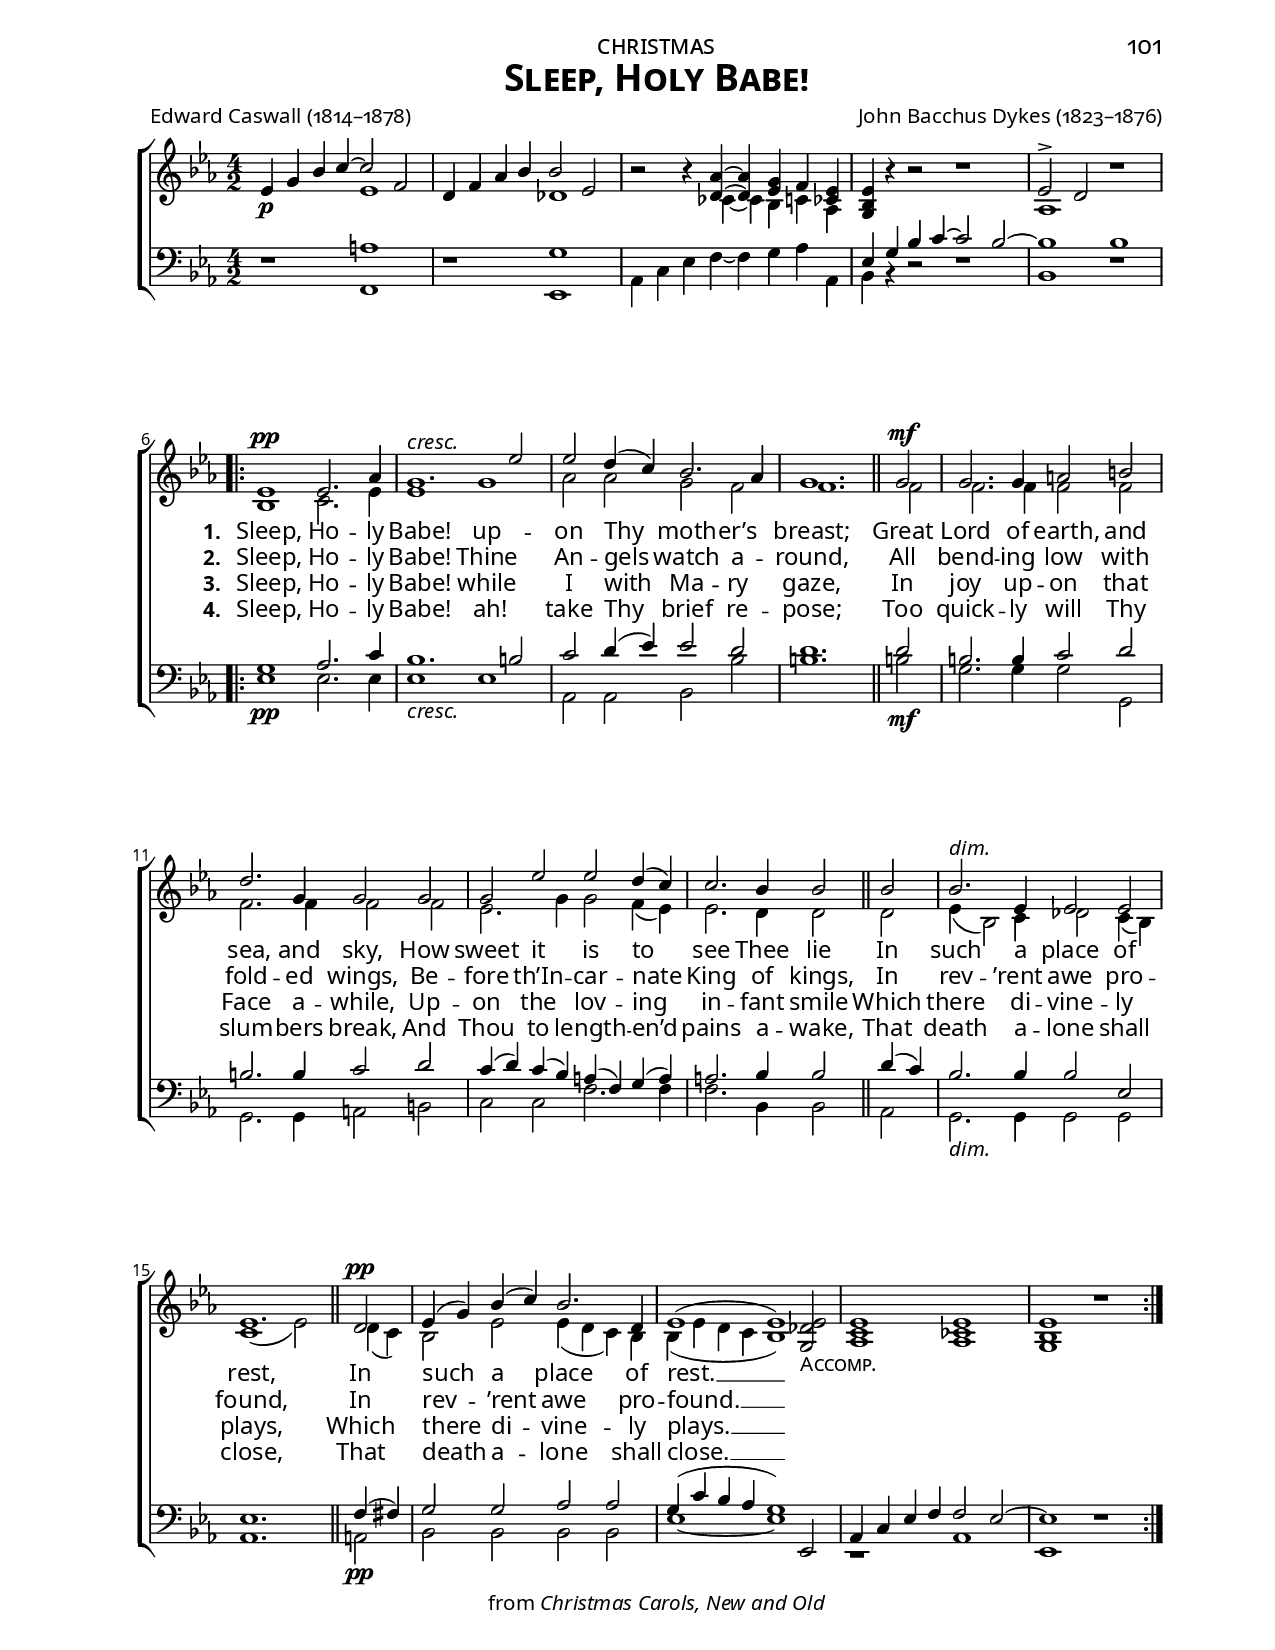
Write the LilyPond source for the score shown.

\version "2.14.2"
\include "util.ly"
\header {
  title = \markup{\override #'(font-name . "Garamond Premier Pro Semibold"){ \abs-fontsize #18 \smallCapsOldStyle"Sleep, Holy Babe!"}}
  poet = \markup\oldStyleNum"Edward Caswall (1814–1878)"
  composer = \markup\oldStyleNum"John Bacchus Dykes (1823–1876)"
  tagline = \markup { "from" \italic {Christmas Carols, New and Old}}
}
\paper {
  %print-all-headers = ##t
  paper-height = 11\in
  paper-width = 8.5\in
  indent = 0\in
  %system-system-spacing = #'((basic-distance . 10) (padding . 0))
  system-system-spacing =
    #'((basic-distance . 0)
       (minimum-distance . 0)
       (padding . -20)
       (stretchability . 100))
  ragged-last-bottom = ##f
  ragged-bottom = ##f
  two-sided = ##t
  inner-margin = 1\in
  outer-margin = 0.75\in
  top-margin = 0.26\in
  bottom-margin = 0.25\in
  first-page-number = #101
  print-first-page-number = ##t
  headerLine = \markup{\override #'(font-name . "Garamond Premier Pro") \smallCapsOldStyle"christmas"}
  oddHeaderMarkup = \markup\fill-line{
     \override #'(font-name . "Garamond Premier Pro")\abs-fontsize #12.5
     \combine 
        \fill-line{"" \on-the-fly #print-page-number-check-first
        \oldStylePageNum""
        }
        \fill-line{\headerLine}
  }
  evenHeaderMarkup = \markup {
     \override #'(font-name . "Garamond Premier Pro")\abs-fontsize #12.5
     \combine
        \on-the-fly #print-page-number-check-first
        \oldStylePageNum""
        \fill-line{\headerLine}
  }
}
#(set-global-staff-size 18) \paper{ #(define fonts (make-pango-font-tree "Garamond Premier Pro" "Garamond Premier Pro" "Garamond Premier Pro" (/ 18 20))) }
global = {
  \key ees \major
  \time 4/2
  \override DynamicLineSpanner #'staff-padding = #0.0
  \override DynamicLineSpanner #'Y-extent = #'(-1 . 1)
}

sopMusic = \relative c' {
%Introduction
  ees4_\p g bes c~c2 f, |
  d4 f aes bes bes2 ees, |
  bes'2\rest bes4\rest <aes d,>~ q <g ees> f <ees ces> |
  <ees bes g> bes'\rest bes2\rest bes1\rest |
  ees,2-> d2 bes'1\rest \bar ".|:" 
%
  ees,1^\pp ees2. aes4 |
  g1.^\markup\italic"cresc." ees'2 |
  ees d4( c) bes2. aes4 |
  g1. \bar "||" 
  
  g2^\mf |
  g2. g4 a2 b |
  d2. g,4 g2 g |
  g ees' ees d4( c) |
  c2. bes4 bes2 \bar "||" 
  
  bes2 |
  bes2.^\markup\italic"dim." ees,4 ees2 ees |
  ees1. \bar "||"
  d2^\pp |
  ees4( g) bes( c) bes2. d,4 |
  << { ees1( ees) }
     { s1. <ees des g,>2_\markup\smallCapsOldStyle"Accomp." }
  >> |
  <ees c aes>1 <ees ces aes> |
  <ees bes g>1 bes'1\rest \bar ":|."
}
sopWords = \lyricmode {
  
}

altoMusic = \relative c' {
%Introduction
  s1 ees |
  s1 des |
  s2. ces4~ ces bes c aes |
  s1*2 |
  aes1 s1 \bar ".|:"
%
  bes1 c2. ees4 |
  ees1 g |
  aes2 aes g f |
  f1. 
  
  f2 f2. f4 f2 f |
  f2. f4 f2 f |
  ees2. g4 g2 f4( ees) |
  ees2. d4 d2 |
  
  d2 |
  ees4( bes2) c4 des2 c4( bes) |
  c1( ees2) |
  d4( c) |
  bes2 ees ees4( d c) bes |
  bes4( ees d c bes1) |
}
altoWords = \lyricmode {
  \dropLyricsIX
  \repeat unfold 7 { \skip 1}
  \set stanza = #"1. "
  Sleep, Ho -- ly Babe!
  up --
  \set associatedVoice = "tenors"
  on Thy moth -- er’s breast;
  
  \set associatedVoice = "sopranos"
  Great Lord of earth, and sea, and sky, How sweet it is to see Thee lie
  In such a place of rest,
  In such a place of rest. __ 
}
altoWordsII = \lyricmode {
  \dropLyricsIX
%\markup\italic
  \repeat unfold 7 { \skip 1}
  \set stanza = #"2. "
  Sleep, Ho -- ly Babe!
  Thine 
  \set associatedVoice = "tenors"
  An -- gels watch a -- round,
  
  \set associatedVoice = "sopranos"
  All bend -- ing low with fold -- ed wings, Be -- fore th’In -- car -- nate King of kings,
  In rev -- ’rent awe pro -- found,
  In rev -- ’rent awe pro -- found. __
}
altoWordsIII = \lyricmode {
  \dropLyricsIX
  \repeat unfold 7 { \skip 1}
  \set stanza = #"3. "
  Sleep, Ho -- ly Babe!
  while 
  \set associatedVoice = "tenors"
  I with Ma -- ry gaze,
  
  \set associatedVoice = "sopranos"
  In joy up -- on that Face a -- while, Up -- on the lov -- ing in -- fant smile
  Which there di -- vine -- ly plays,
  Which there di -- vine -- ly plays. __
}
altoWordsIV = \lyricmode {
  \dropLyricsIX
  \repeat unfold 7 { \skip 1}
  \set stanza = #"4. "
  Sleep, Ho -- ly Babe!
  ah! 
  \set associatedVoice = "tenors"
  take Thy brief re -- pose;
  
  \set associatedVoice = "sopranos"
  Too quick -- ly will Thy slum -- bers break,
  And Thou to length -- en’d pains a -- wake,
  That death a -- lone shall close,
  That death a -- lone shall close. __
}
altoWordsV = \lyricmode {
}
altoWordsVI = \lyricmode {
}
tenorMusic = \relative c' {
%Introduction
  s1 a |
  s1 g |
  s1*2 |
  ees4 g bes c~ c2 bes~ |
  bes1 bes \bar ".|:"
%
  g1_\pp aes2. c4 |
  bes1._\markup\italic"cresc." b2 |
  c2 d4( ees) ees2 d |
  d1. 
  
  d2_\mf |
  b2. b4 c2 d |
  b2. b4 c2 d |
  c4( d) c( bes) a( f) g( a) |
  a2. bes4 bes2 |
  
  d4( c) |
  bes2._\markup\italic"dim." bes4 bes2 ees, |
  ees1. |
  f4(_\pp fis) |
  g2 g aes aes |
  << { g4( c bes aes g1) }
     { s1. ees,2 }
  >> |
  aes4 c ees f f2 ees2~ |
  ees1 s1 \bar ":|."
}
tenorWords = \lyricmode {

}

bassMusic = \relative c {
%Introduction
  d1\rest f, |
  d'\rest ees, |
  aes4 c ees f~ f g aes aes, |
  bes bes\rest d2\rest d1\rest |
  bes1 d\rest \bar ".|:"
%
  ees1 ees2. ees4 |
  ees1 ees |
  aes,2 aes bes bes' |
  b1. 
  
  b!2 |
  g2. g4 g2 g, |
  g2. g4 a2 b |
  c c f2. f4 |
  f2. bes,4 bes2 |
  
  aes2 |
  g2. g4 g2 g2 |
  aes1. |
  a2 |
  bes bes bes bes |
  ees1~ ees |
  c,1\rest aes' |
  ees d'\rest \bar ":|."
}
bassWords = \lyricmode {

}

pianoRH = \relative c' {
  
}
pianoLH = \relative c' {
  
}

\score {
  <<
   \new ChoirStaff <<
%    \new Lyrics = sopranos \with { \override VerticalAxisGroup #'nonstaff-relatedstaff-spacing = #'((basic-distance . 1)) }
    \new Staff = women <<
      \new Voice = "sopranos" { \voiceOne << \global \sopMusic >> }
      \new Voice = "altos" { \voiceTwo << \global \altoMusic >> }
    >>
   \new Staff = men <<
      \clef bass
      \new Voice = "tenors" { \voiceOne << \global \tenorMusic >> }
      \new Voice = "basses" { \voiceTwo << \global \bassMusic >> }
    >>
    \new Lyrics \with { alignAboveContext = #"women" \override VerticalAxisGroup #'nonstaff-relatedstaff-spacing = #'((basic-distance . 1))} \lyricsto "sopranos" \sopWords
    \new Lyrics = "altosVI"  \with { alignBelowContext = #"women" } \lyricsto "altos" \altoWordsVI
    \new Lyrics = "altosV"  \with { alignBelowContext = #"women" } \lyricsto "altos" \altoWordsV
    \new Lyrics = "altosIV"  \with { alignBelowContext = #"women" } \lyricsto "altos" \altoWordsIV
    \new Lyrics = "altosIII"  \with { alignBelowContext = #"women" } \lyricsto "altos" \altoWordsIII
    \new Lyrics = "altosII"  \with { alignBelowContext = #"women" } \lyricsto "altos" \altoWordsII
    \new Lyrics = "altos"  \with { alignBelowContext = #"women" \override VerticalAxisGroup #'nonstaff-relatedstaff-spacing = #'((padding . -0.5)) } \lyricsto "altos" \altoWords
    \new Lyrics \with { alignAboveContext = #"men" \override VerticalAxisGroup #'nonstaff-relatedstaff-spacing = #'((basic-distance . 1)) } \lyricsto "tenors" \tenorWords
    \new Lyrics \with { alignBelowContext = #"men" \override VerticalAxisGroup #'nonstaff-relatedstaff-spacing = #'((basic-distance . 1)) } \lyricsto "basses" \bassWords
  >>
%    \new PianoStaff << \new Staff { \new Voice { \pianoRH } } \new Staff { \clef "bass" \pianoLH } >>
  >>
  \layout {
  \context {
    \Lyrics
    \override LyricText #'font-size = #1.3
  }
    \context {
      \Score
      \override SpacingSpanner #'base-shortest-duration = #(ly:make-moment 1 4)
      \override SpacingSpanner #'common-shortest-duration = #(ly:make-moment 1 4)
    }
    \context {
      % a little smaller so lyrics
      % can be closer to the staff
      \Staff
      \override VerticalAxisGroup #'minimum-Y-extent = #'(-3 . 3)
    }
    \context {
      \Lyrics
      \override LyricText #'X-offset = #center-on-word
    }
  }
}

